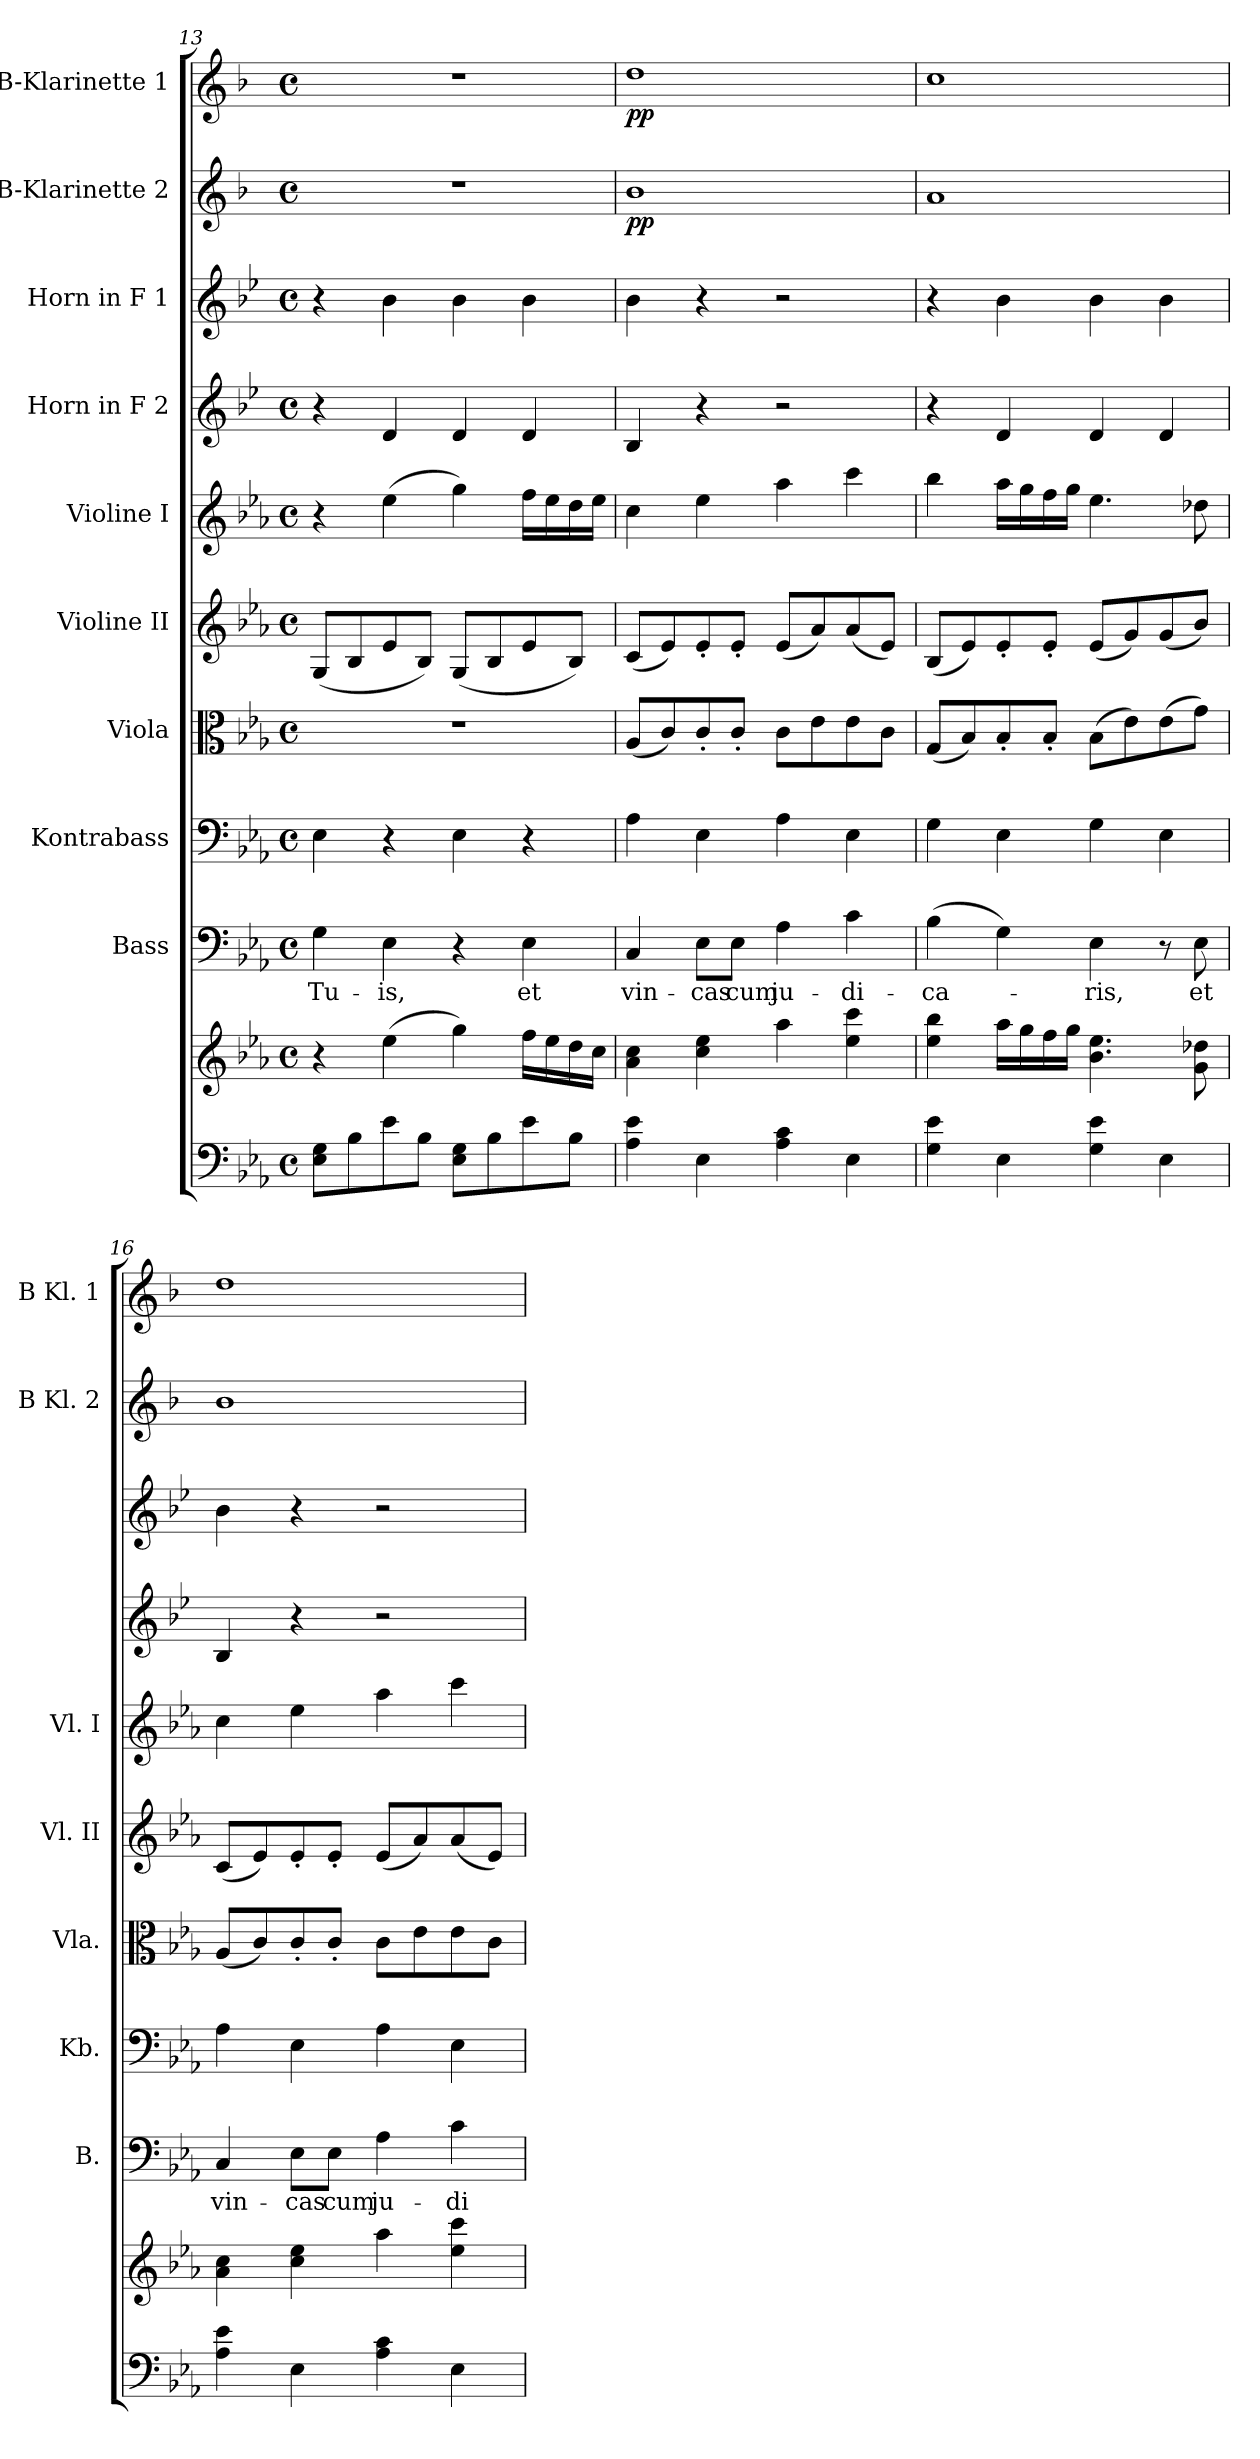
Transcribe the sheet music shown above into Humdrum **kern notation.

**kern	**kern	**kern	**text	**kern	**kern	**kern	**kern	**kern	**kern	**kern	**dynam	**kern	**dynam
*part10	*part10	*part9	*part9	*part8	*part7	*part6	*part5	*part4	*part3	*part2	*part2	*part1	*part1
*staff11	*staff10	*staff9	*staff9	*staff8	*staff7	*staff6	*staff5	*staff4	*staff3	*staff2	*staff2	*staff1	*staff1
*	*	*I"Bass	*	*I"Kontrabass	*I"Viola	*I"Violine II	*I"Violine I	*I"Horn in F 2	*I"Horn in F 1	*I"B-Klarinette 2	*	*I"B-Klarinette 1	*
*	*	*I'B.	*	*I'Kb.	*I'Vla.	*I'Vl. II	*I'Vl. I	*	*	*I'B Kl. 2	*	*I'B Kl. 1	*
*clefF4	*clefG2	*clefF4	*	*clefF4	*clefC3	*clefG2	*clefG2	*clefG2	*clefG2	*clefG2	*	*clefG2	*
*	*	*	*	*ITrd7c12	*	*	*	*ITrd4c7	*ITrd4c7	*ITrd1c2	*	*ITrd1c2	*
*k[b-e-a-]	*k[b-e-a-]	*k[b-e-a-]	*	*k[b-e-a-]	*k[b-e-a-]	*k[b-e-a-]	*k[b-e-a-]	*k[b-e-a-]	*k[b-e-a-]	*k[b-e-a-]	*	*k[b-e-a-]	*
*E-:	*E-:	*E-:	*	*E-:	*E-:	*E-:	*E-:	*E-:	*E-:	*E-:	*	*E-:	*
*M4/4	*M4/4	*M4/4	*	*M4/4	*M4/4	*M4/4	*M4/4	*M4/4	*M4/4	*M4/4	*	*M4/4	*
*met(c)	*met(c)	*met(c)	*	*met(c)	*met(c)	*met(c)	*met(c)	*met(c)	*met(c)	*met(c)	*	*met(c)	*
=13	=13	=13	=13	=13	=13	=13	=13	=13	=13	=13	=13	=13	=13
!	!	!	!LO:LY:b	!	!	!	!	!	!	!	!	!	!
8E-\ 8G\L	4r	4G\	Tu-	4EE-\	1r	(<8G/L	4r	4r	4r	1r	.	1r	.
8B-\	.	.	.	.	.	8B-/	.	.	.	.	.	.	.
!	!	!	!LO:LY:b	!	!	!	!	!	!	!	!	!	!
8e-\	(>4ee-\	4E-\	-is,	4r	.	8e-/	(>4ee-\	4G/	4e-\	.	.	.	.
8B-\J	.	.	.	.	.	8B-/J)	.	.	.	.	.	.	.
8E-\ 8G\L	4gg\)	4r	.	4EE-\	.	(<8G/L	4gg\)	4G/	4e-\	.	.	.	.
8B-\	.	.	.	.	.	8B-/	.	.	.	.	.	.	.
!	!	!	!LO:LY:b	!	!	!	!	!	!	!	!	!	!
8e-\	16ff\LL	4E-\	et	4r	.	8e-/	16ff\LL	4G/	4e-\	.	.	.	.
.	16ee-\	.	.	.	.	.	16ee-\	.	.	.	.	.	.
8B-\J	16dd\	.	.	.	.	8B-/J)	16dd\	.	.	.	.	.	.
.	16cc\JJ	.	.	.	.	.	16ee-\JJ	.	.	.	.	.	.
=14	=14	=14	=14	=14	=14	=14	=14	=14	=14	=14	=14	=14	=14
!	!	!	!LO:LY:b	!	!	!	!	!	!	!	!LO:DY:b	!	!LO:DY:b
4A-\ 4e-\	4a-\ 4cc\	4C/	vin-	4AA-\	(<8A-/L	(<8c/L	4cc\	4E-/	4e-\	1a-	pp	1cc	pp
.	.	.	.	.	8c/)	8e-/)	.	.	.	.	.	.	.
!	!	!	!LO:LY:b	!	!	!	!	!	!	!	!	!	!
4E-\	4cc\ 4ee-\	8E-\L	-cas	4EE-\	8c'</	8e-'</	4ee-\	4r	4r	.	.	.	.
!	!	!	!LO:LY:b	!	!	!	!	!	!	!	!	!	!
.	.	8E-\J	cum	.	8c'</J	8e-'</J	.	.	.	.	.	.	.
!	!	!	!LO:LY:b	!	!	!	!	!	!	!	!	!	!
4A-\ 4c\	4aa-\	4A-\	ju-	4AA-\	8c\L	(<8e-/L	4aa-\	2r	2r	.	.	.	.
.	.	.	.	.	8e-\	8a-/)	.	.	.	.	.	.	.
!	!	!	!LO:LY:b	!	!	!	!	!	!	!	!	!	!
4E-\	4ee-\ 4ccc\	4c\	-di-	4EE-\	8e-\	(<8a-/	4ccc\	.	.	.	.	.	.
.	.	.	.	.	8c\J	8e-/J)	.	.	.	.	.	.	.
=15	=15	=15	=15	=15	=15	=15	=15	=15	=15	=15	=15	=15	=15
!	!	!	!LO:LY:b	!	!	!	!	!	!	!	!	!	!
4G\ 4e-\	4ee-\ 4bb-\	(>4B-\	-ca-	4GG\	(<8G/L	(<8B-/L	4bb-\	4r	4r	1g	.	1b-	.
.	.	.	.	.	8B-/)	8e-/)	.	.	.	.	.	.	.
4E-\	16aa-\LL	4G\)	.	4EE-\	8B-'</	8e-'</	16aa-\LL	4G/	4e-\	.	.	.	.
.	16gg\	.	.	.	.	.	16gg\	.	.	.	.	.	.
.	16ff\	.	.	.	8B-'</J	8e-'</J	16ff\	.	.	.	.	.	.
.	16gg\JJ	.	.	.	.	.	16gg\JJ	.	.	.	.	.	.
!	!	!	!LO:LY:b	!	!	!	!	!	!	!	!	!	!
4G\ 4e-\	4.b-\ 4.ee-\	4E-\	-ris,	4GG\	(>8B-\L	(<8e-/L	4.ee-\	4G/	4e-\	.	.	.	.
.	.	.	.	.	8e-\)	8g/)	.	.	.	.	.	.	.
4E-\	.	8r	.	4EE-\	(>8e-\	(<8g/	.	4G/	4e-\	.	.	.	.
!	!	!	!LO:LY:b	!	!	!	!	!	!	!	!	!	!
.	8g\ 8dd-X\	8E-\	et	.	8g\J)	8b-/J)	8dd-X\	.	.	.	.	.	.
!!LO:PB:g=z
=16	=16	=16	=16	=16	=16	=16	=16	=16	=16	=16	=16	=16	=16
!	!	!	!LO:LY:b	!	!	!	!	!	!	!	!	!	!
4A-\ 4e-\	4a-\ 4cc\	4C/	vin-	4AA-\	(<8A-/L	(<8c/L	4cc\	4E-/	4e-\	1a-	.	1cc	.
.	.	.	.	.	8c/)	8e-/)	.	.	.	.	.	.	.
!	!	!	!LO:LY:b	!	!	!	!	!	!	!	!	!	!
4E-\	4cc\ 4ee-\	8E-\L	-cas	4EE-\	8c'</	8e-'</	4ee-\	4r	4r	.	.	.	.
!	!	!	!LO:LY:b	!	!	!	!	!	!	!	!	!	!
.	.	8E-\J	cum	.	8c'</J	8e-'</J	.	.	.	.	.	.	.
!	!	!	!LO:LY:b	!	!	!	!	!	!	!	!	!	!
4A-\ 4c\	4aa-\	4A-\	ju-	4AA-\	8c\L	(<8e-/L	4aa-\	2r	2r	.	.	.	.
.	.	.	.	.	8e-\	8a-/)	.	.	.	.	.	.	.
!	!	!	!LO:LY:b	!	!	!	!	!	!	!	!	!	!
4E-\	4ee-\ 4ccc\	4c\	-di-	4EE-\	8e-\	(<8a-/	4ccc\	.	.	.	.	.	.
.	.	.	.	.	8c\J	8e-/J)	.	.	.	.	.	.	.
=	=	=	=	=	=	=	=	=	=	=	=	=	=
*-	*-	*-	*-	*-	*-	*-	*-	*-	*-	*-	*-	*-	*-
